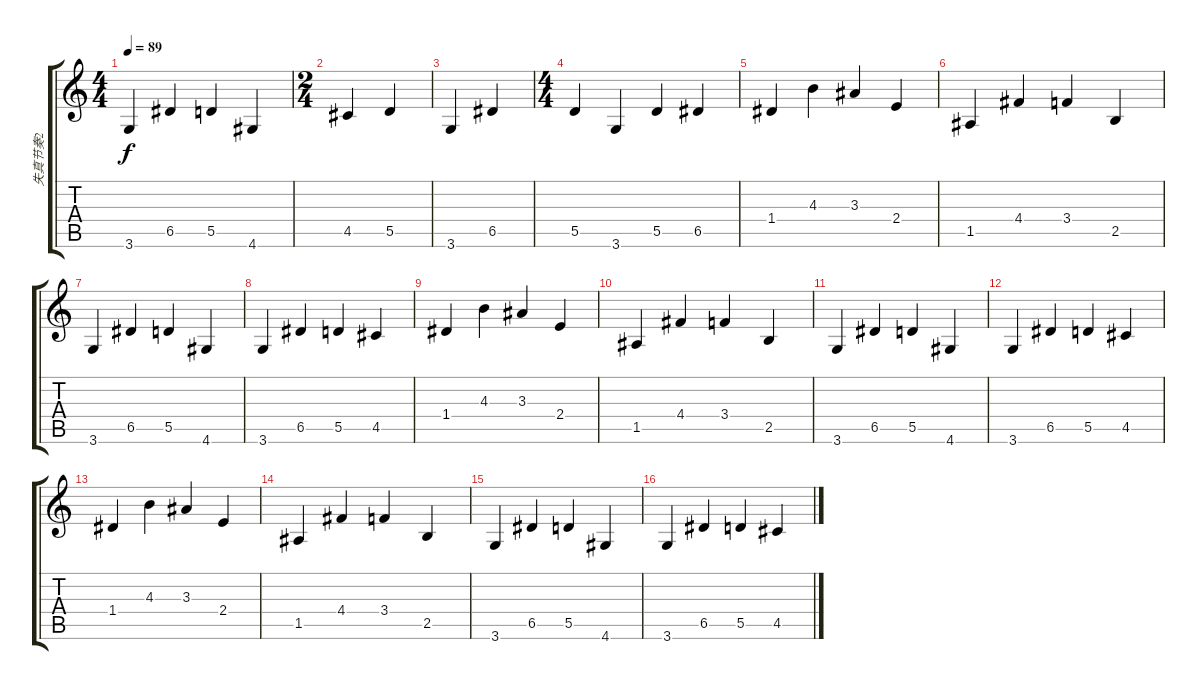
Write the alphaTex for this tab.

\track ("失真节奏2" "失真节奏2") {instrument distortionguitar}
\staff {score tabs}
\tuning (E4 B3 G3 D3 A2 E2) {hide}
\ts (4 4)
\tempo 89
\clef g2
\ks c
3.6.4{dy f} 6.5.4 5.5.4 4.6.4 |
\ts (2 4)
4.5.4 5.5.4 |
3.6.4 6.5.4 |
\ts (4 4)
5.5.4 3.6.4 5.5.4 6.5.4 |
1.4.4 4.3.4 3.3.4 2.4.4 |
1.5.4 4.4.4 3.4.4 2.5.4 |
3.6.4 6.5.4 5.5.4 4.6.4 |
3.6.4 6.5.4 5.5.4 4.5.4 |
1.4.4 4.3.4 3.3.4 2.4.4 |
1.5.4 4.4.4 3.4.4 2.5.4 |
3.6.4 6.5.4 5.5.4 4.6.4 |
3.6.4 6.5.4 5.5.4 4.5.4 |
1.4.4 4.3.4 3.3.4 2.4.4 |
1.5.4 4.4.4 3.4.4 2.5.4 |
3.6.4 6.5.4 5.5.4 4.6.4 |
3.6.4 6.5.4 5.5.4 4.5.4
